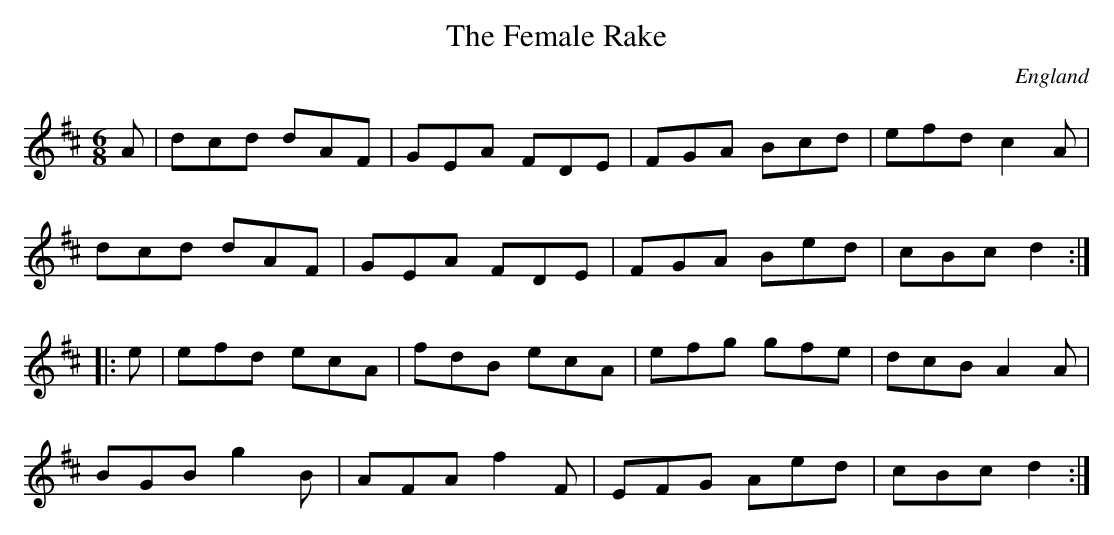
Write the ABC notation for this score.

X:1
T:Female Rake, The
O:England
M:6/8
L:1/8
K:D
A|dcd dAF|GEA FDE|FGA Bcd|efd c2A|!
dcd dAF|GEA FDE|FGA Bed|cBc d2:|!
|:e|efd ecA|fdB ecA|efg gfe|dcB A2A|!
BGB g2B|AFA f2F|EFG Aed|cBc d2:|!
